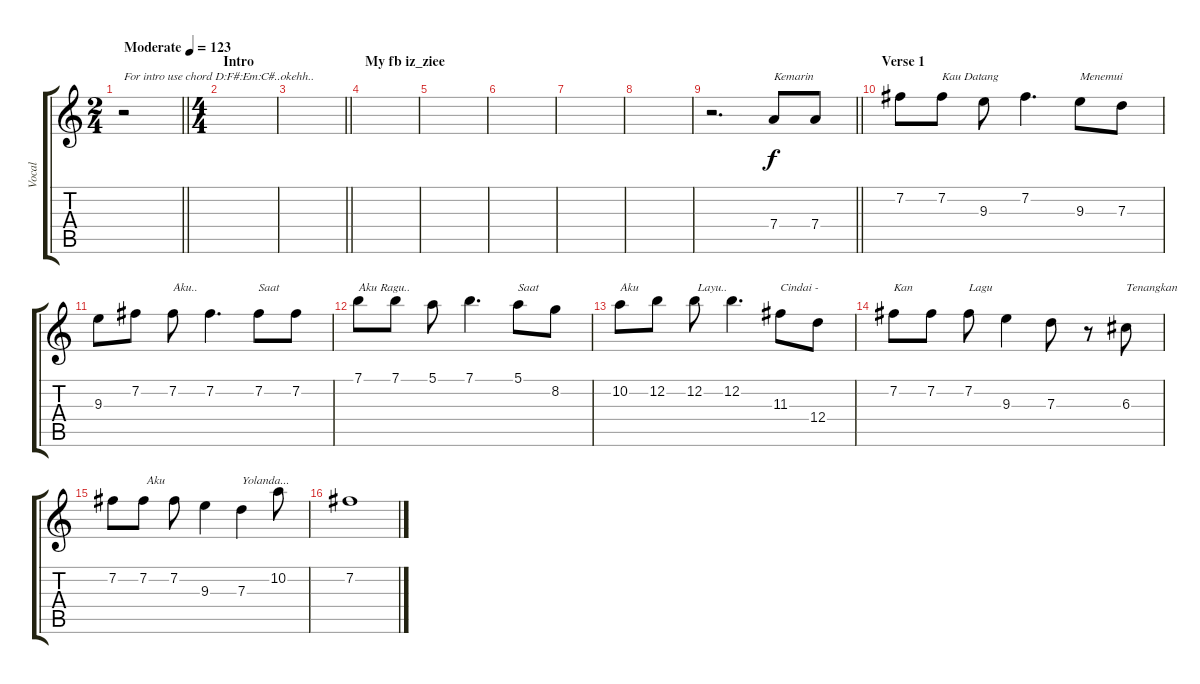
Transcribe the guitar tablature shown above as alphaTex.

\track ("Vocal" "Vocal") {instrument contrabass}
\staff {score tabs}
\tuning (E4 B3 G3 D3 A2 E2) {hide}
\ts (2 4)
\tempo (123 "Moderate")
\clef g2
\barLineRight lightlight
\ks c
r.2{txt "For intro use chord D:F#:Em:C#..okehh.." dy f instrument contrabass} |
\ts (4 4)
\section ("" "Intro")
|
\barLineRight lightlight
|
\section ("" "My fb iz_ziee")
|
|
|
|
|
\barLineRight lightlight
r.2{d} 7.4.8{txt "Kemarin"} 7.4.8 |
\section ("" "Verse 1")
7.2.8 7.2.8{txt "Kau Datang"} 9.3.8 7.2.4{d} 9.3.8{txt "Menemui"} 7.3.8 |
9.3.8 7.2.8 7.2.8{txt "Aku.."} 7.2.4{d} 7.2.8{txt "Saat"} 7.2.8 |
7.1.8{txt "Aku Ragu.."} 7.1.8 5.1.8 7.1.4{d} 5.1.8{txt "Saat"} 8.2.8 |
10.2.8{txt "Aku"} 12.2.8 12.2.8{txt " Layu.."} 12.2.4{d} 11.3.8{txt "Cindai -"} 12.4.8 |
7.2.8{txt "Kan"} 7.2.8 7.2.8{txt "Lagu"} 9.3.4 7.3.8 r.8 6.3.8{txt "Tenangkan"} |
7.2.8 7.2.8{txt " Aku"} 7.2.8 9.3.4 7.3.4{txt "Yolanda..."} 10.2.8 |
7.2.1
